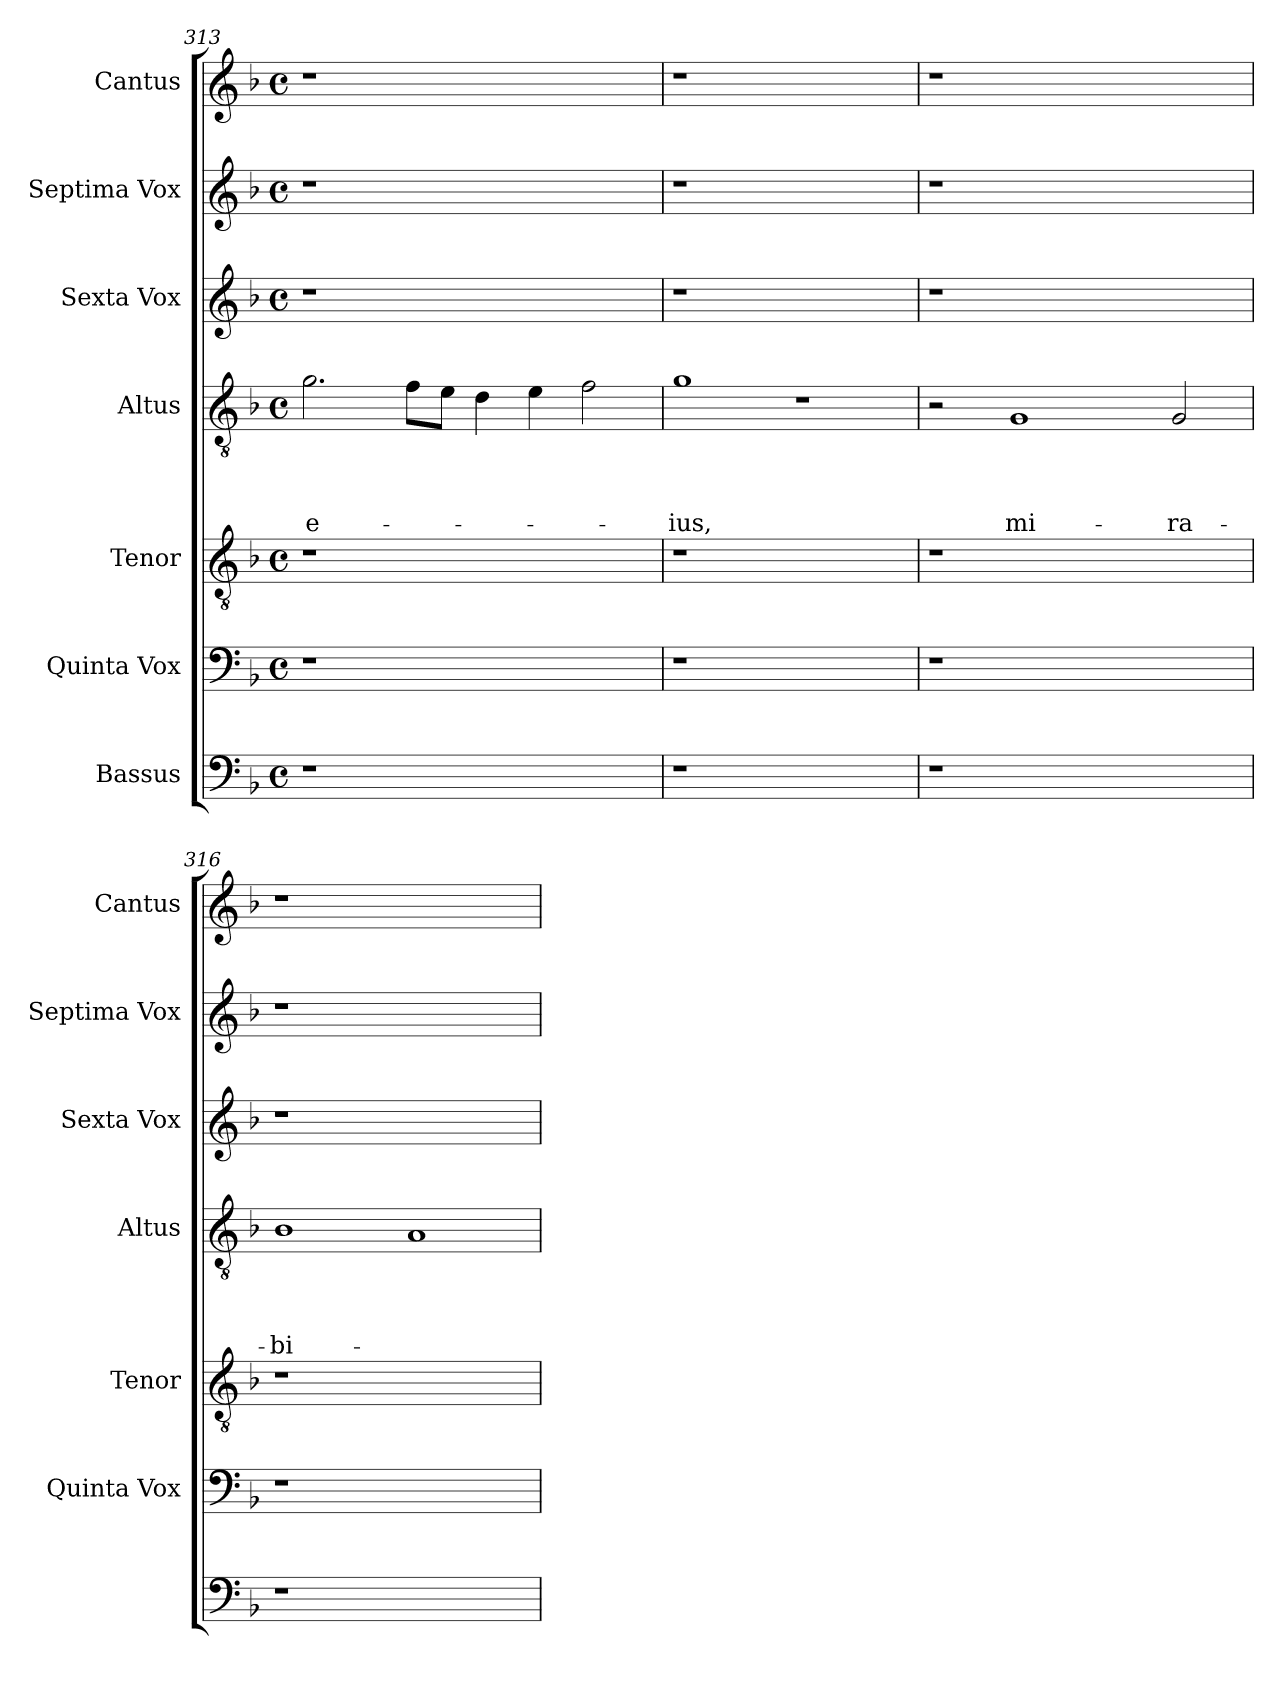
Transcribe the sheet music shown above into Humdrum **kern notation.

**kern	**kern	**kern	**kern	**text	**text	**text	**text	**kern	**kern	**kern
*part7	*part6	*part5	*part4	*part4	*part4	*part4	*part4	*part3	*part2	*part1
*staff7	*staff6	*staff5	*staff4	*staff4	*staff4	*staff4	*staff4	*staff3	*staff2	*staff1
*I"Bassus	*I"Quinta Vox	*I"Tenor	*I"Altus	*	*	*	*	*I"Sexta Vox	*I"Septima Vox	*I"Cantus
*	*I'Quinta Vox	*I'Tenor	*I'Altus	*	*	*	*	*I'Sexta Vox	*I'Septima Vox	*I'Cantus
*clefF4	*clefF4	*clefGv2	*clefGv2	*	*	*	*	*clefG2	*clefG2	*clefG2
*k[b-]	*k[b-]	*k[b-]	*k[b-]	*	*	*	*	*k[b-]	*k[b-]	*k[b-]
*F:	*F:	*F:	*F:	*	*	*	*	*F:	*F:	*F:
*M4/4	*M4/4	*M4/4	*M4/4	*	*	*	*	*M4/4	*M4/4	*M4/4
*met(c)	*met(c)	*met(c)	*met(c)	*	*	*	*	*met(c)	*met(c)	*met(c)
=313	=313	=313	=313	=313	=313	=313	=313	=313	=313	=313
!	!	!	!	!	!	!	!LO:LY:b	!	!	!
1r	1r	1r	2.g\	.	.	.	e-	1r	1r	1r
.	.	.	8f\L	.	.	.	.	.	.	.
.	.	.	8e\J	.	.	.	.	.	.	.
1ryy	1ryy	1ryy	4d\	.	.	.	.	1ryy	1ryy	1ryy
.	.	.	4e\	.	.	.	.	.	.	.
.	.	.	2f\	.	.	.	.	.	.	.
=314	=314	=314	=314	=314	=314	=314	=314	=314	=314	=314
!	!	!	!	!	!	!	!LO:LY:b	!	!	!
1r	1r	1r	1g	.	.	.	-ius,	1r	1r	1r
1ryy	1ryy	1ryy	1r	.	.	.	.	1ryy	1ryy	1ryy
=315	=315	=315	=315	=315	=315	=315	=315	=315	=315	=315
1r	1r	1r	2r	.	.	.	.	1r	1r	1r
!	!	!	!	!	!	!	!LO:LY:b	!	!	!
.	.	.	1G	.	.	.	mi-	.	.	.
1ryy	1ryy	1ryy	.	.	.	.	.	1ryy	1ryy	1ryy
!	!	!	!	!	!	!	!LO:LY:b	!	!	!
.	.	.	2G/	.	.	.	-ra-	.	.	.
=316	=316	=316	=316	=316	=316	=316	=316	=316	=316	=316
!	!	!	!	!	!	!	!LO:LY:b	!	!	!
1r	1r	1r	1B-	.	.	.	-bi-	1r	1r	1r
1ryy	1ryy	1ryy	1A	.	.	.	.	1ryy	1ryy	1ryy
=	=	=	=	=	=	=	=	=	=	=
*-	*-	*-	*-	*-	*-	*-	*-	*-	*-	*-
